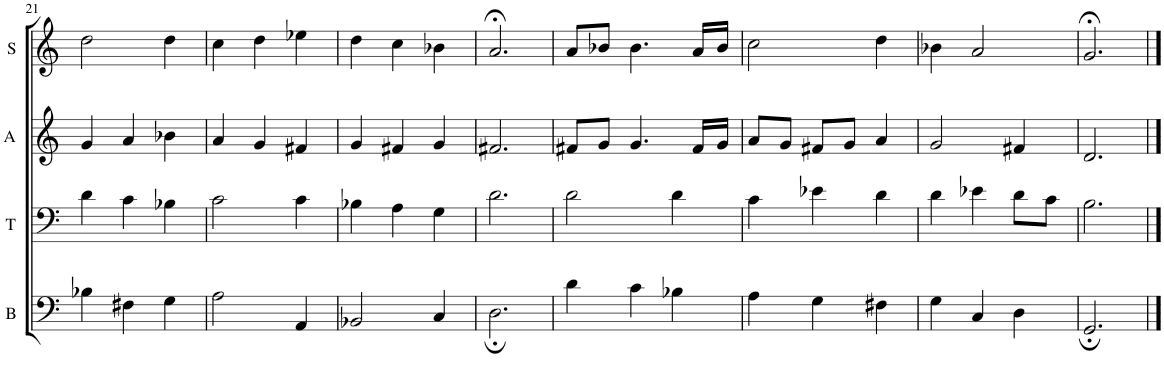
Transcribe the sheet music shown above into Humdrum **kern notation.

**kern	**kern	**kern	**kern
*part4	*part3	*part2	*part1
*staff4	*staff3	*staff2	*staff1
*I"B	*I"T	*I"A	*I"S
*I'B	*I'T	*I'A	*I'S
!!LO:PB:g=z
*clefF4	*clefF4	*clefG2	*clefG2
*k[]	*k[]	*k[]	*k[]
*M3/4	*M3/4	*M3/4	*M3/4
=21	=21	=21	=21
4B-X\	4d\	4g/	2dd\
4F#X\	4c\	4a/	.
4G\	4B-X\	4b-X\	4dd\
=22	=22	=22	=22
2A\	2c\	4a/	4cc\
.	.	4g/	4dd\
4AA/	4c\	4f#X/	4ee-X\
=23	=23	=23	=23
2BB-X/	4B-X\	4g/	4dd\
.	4A\	4f#X/	4cc\
4C/	4G\	4g/	4b-X\
=24	=24	=24	=24
2.D;\	2.d\	2.f#X/	2.a;</
=25	=25	=25	=25
4d\	2d\	8f#X/L	8a/L
.	.	8g/J	8b-X/J
4c\	.	4.g/	4.b-\
4B-X\	4d\	.	.
.	.	16f#/LL	16a/LL
.	.	16g/JJ	16b-/JJ
=26	=26	=26	=26
4A\	4c\	8a/L	2cc\
.	.	8g/J	.
4G\	4e-X\	8f#X/L	.
.	.	8g/J	.
4F#X\	4d\	4a/	4dd\
=27	=27	=27	=27
4G\	4d\	2g/	4b-X\
4C/	4e-X\	.	2a/
4D\	8d\L	4f#X/	.
.	8c\J	.	.
=28	=28	=28	=28
2.GG;/	2.B\	2.d/	2.g;</
==	==	==	==
*-	*-	*-	*-
